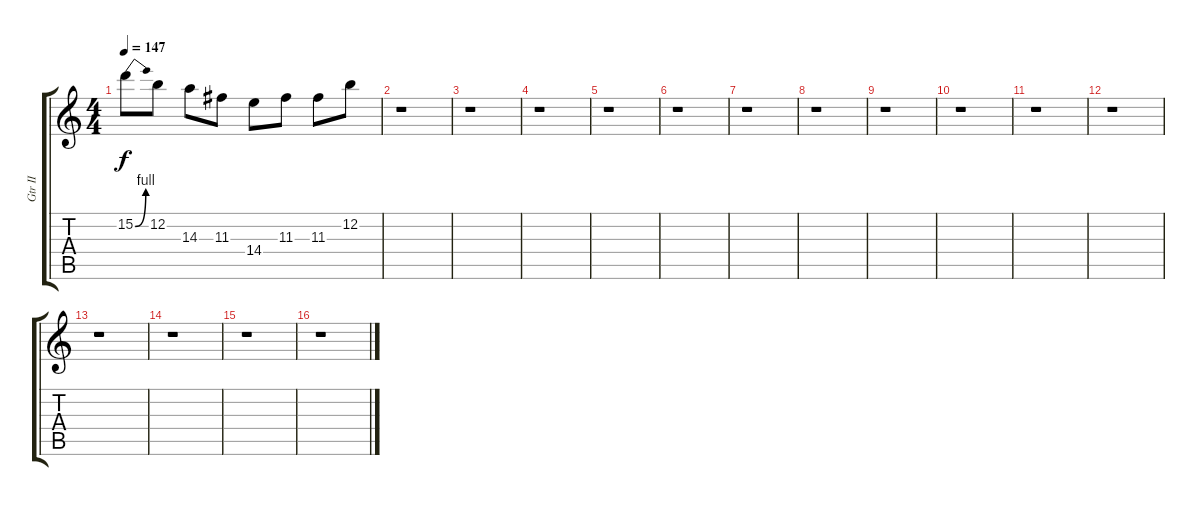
\track ("Gtr II" "Gtr II") {instrument distortionguitar}
\staff {score tabs}
\tuning (E4 B3 G3 D3 A2 E2) {hide}
\ts (4 4)
\tempo 147
\clef g2
\ks c
15.2{be (bend 0 0 60 4)}.8{dy f} 12.2.8 14.3.8 11.3.8 14.4.8 11.3.8 11.3.8 12.2.8 |
r.1 |
r.1 |
r.1 |
r.1 |
r.1 |
r.1 |
r.1 |
r.1 |
r.1 |
r.1 |
r.1 |
r.1 |
r.1 |
r.1 |
r.1
